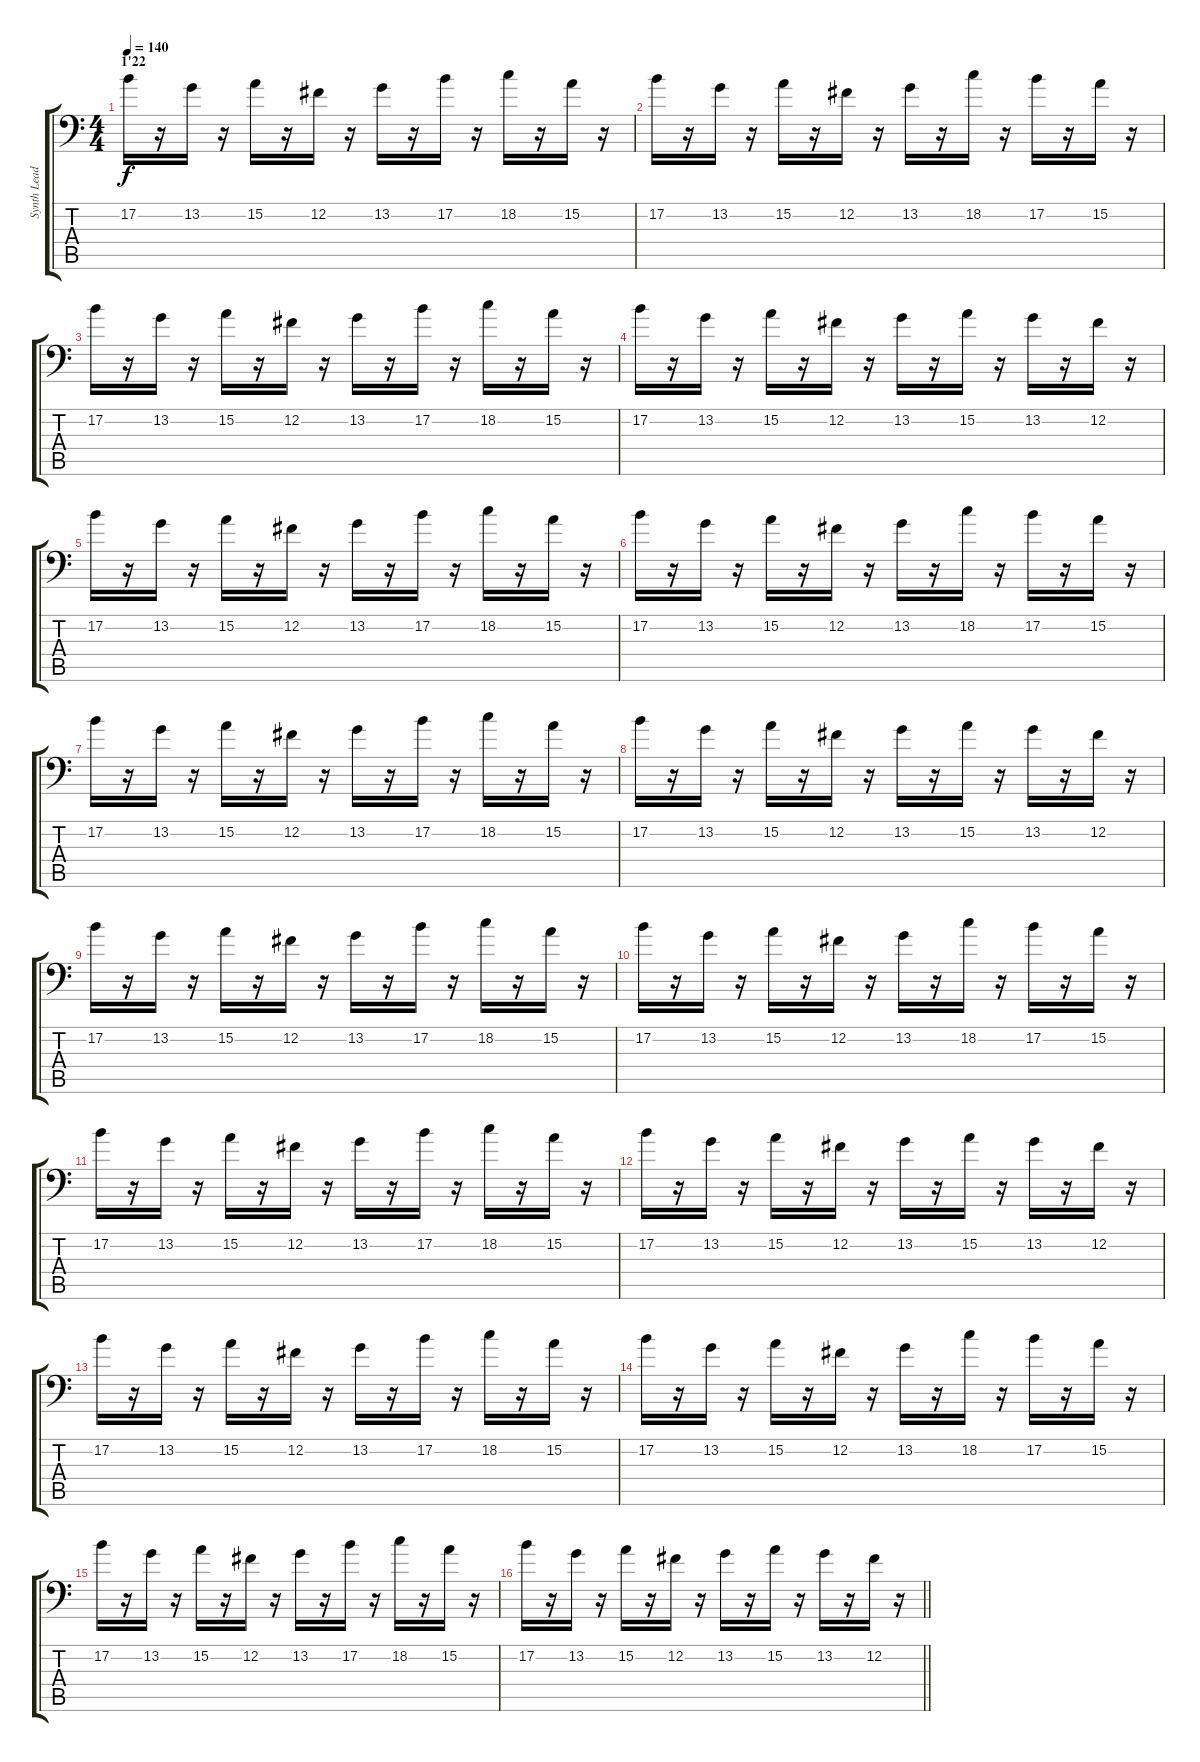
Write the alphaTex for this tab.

\track ("Synth Lead" "Synth Lead") {instrument stringensemble1}
\staff {score tabs}
\tuning (B3 Gb3 D3 A2 E2 A1) {hide}
\ts (4 4)
\section ("" "1'22")
\tempo 140
\clef f4
\ks c
17.2.16{dy f} r.16 13.2.16 r.16 15.2.16 r.16 12.2.16 r.16 13.2.16 r.16 17.2.16 r.16 18.2.16 r.16 15.2.16 r.16 |
17.2.16 r.16 13.2.16 r.16 15.2.16 r.16 12.2.16 r.16 13.2.16 r.16 18.2.16 r.16 17.2.16 r.16 15.2.16 r.16 |
17.2.16 r.16 13.2.16 r.16 15.2.16 r.16 12.2.16 r.16 13.2.16 r.16 17.2.16 r.16 18.2.16 r.16 15.2.16 r.16 |
17.2.16 r.16 13.2.16 r.16 15.2.16 r.16 12.2.16 r.16 13.2.16 r.16 15.2.16 r.16 13.2.16 r.16 12.2.16 r.16 |
17.2.16 r.16 13.2.16 r.16 15.2.16 r.16 12.2.16 r.16 13.2.16 r.16 17.2.16 r.16 18.2.16 r.16 15.2.16 r.16 |
17.2.16 r.16 13.2.16 r.16 15.2.16 r.16 12.2.16 r.16 13.2.16 r.16 18.2.16 r.16 17.2.16 r.16 15.2.16 r.16 |
17.2.16 r.16 13.2.16 r.16 15.2.16 r.16 12.2.16 r.16 13.2.16 r.16 17.2.16 r.16 18.2.16 r.16 15.2.16 r.16 |
17.2.16 r.16 13.2.16 r.16 15.2.16 r.16 12.2.16 r.16 13.2.16 r.16 15.2.16 r.16 13.2.16 r.16 12.2.16 r.16 |
17.2.16 r.16 13.2.16 r.16 15.2.16 r.16 12.2.16 r.16 13.2.16 r.16 17.2.16 r.16 18.2.16 r.16 15.2.16 r.16 |
17.2.16 r.16 13.2.16 r.16 15.2.16 r.16 12.2.16 r.16 13.2.16 r.16 18.2.16 r.16 17.2.16 r.16 15.2.16 r.16 |
17.2.16 r.16 13.2.16 r.16 15.2.16 r.16 12.2.16 r.16 13.2.16 r.16 17.2.16 r.16 18.2.16 r.16 15.2.16 r.16 |
17.2.16 r.16 13.2.16 r.16 15.2.16 r.16 12.2.16 r.16 13.2.16 r.16 15.2.16 r.16 13.2.16 r.16 12.2.16 r.16 |
17.2.16 r.16 13.2.16 r.16 15.2.16 r.16 12.2.16 r.16 13.2.16 r.16 17.2.16 r.16 18.2.16 r.16 15.2.16 r.16 |
17.2.16 r.16 13.2.16 r.16 15.2.16 r.16 12.2.16 r.16 13.2.16 r.16 18.2.16 r.16 17.2.16 r.16 15.2.16 r.16 |
17.2.16 r.16 13.2.16 r.16 15.2.16 r.16 12.2.16 r.16 13.2.16 r.16 17.2.16 r.16 18.2.16 r.16 15.2.16 r.16 |
\barLineRight lightlight
17.2.16 r.16 13.2.16 r.16 15.2.16 r.16 12.2.16 r.16 13.2.16 r.16 15.2.16 r.16 13.2.16 r.16 12.2.16 r.16
